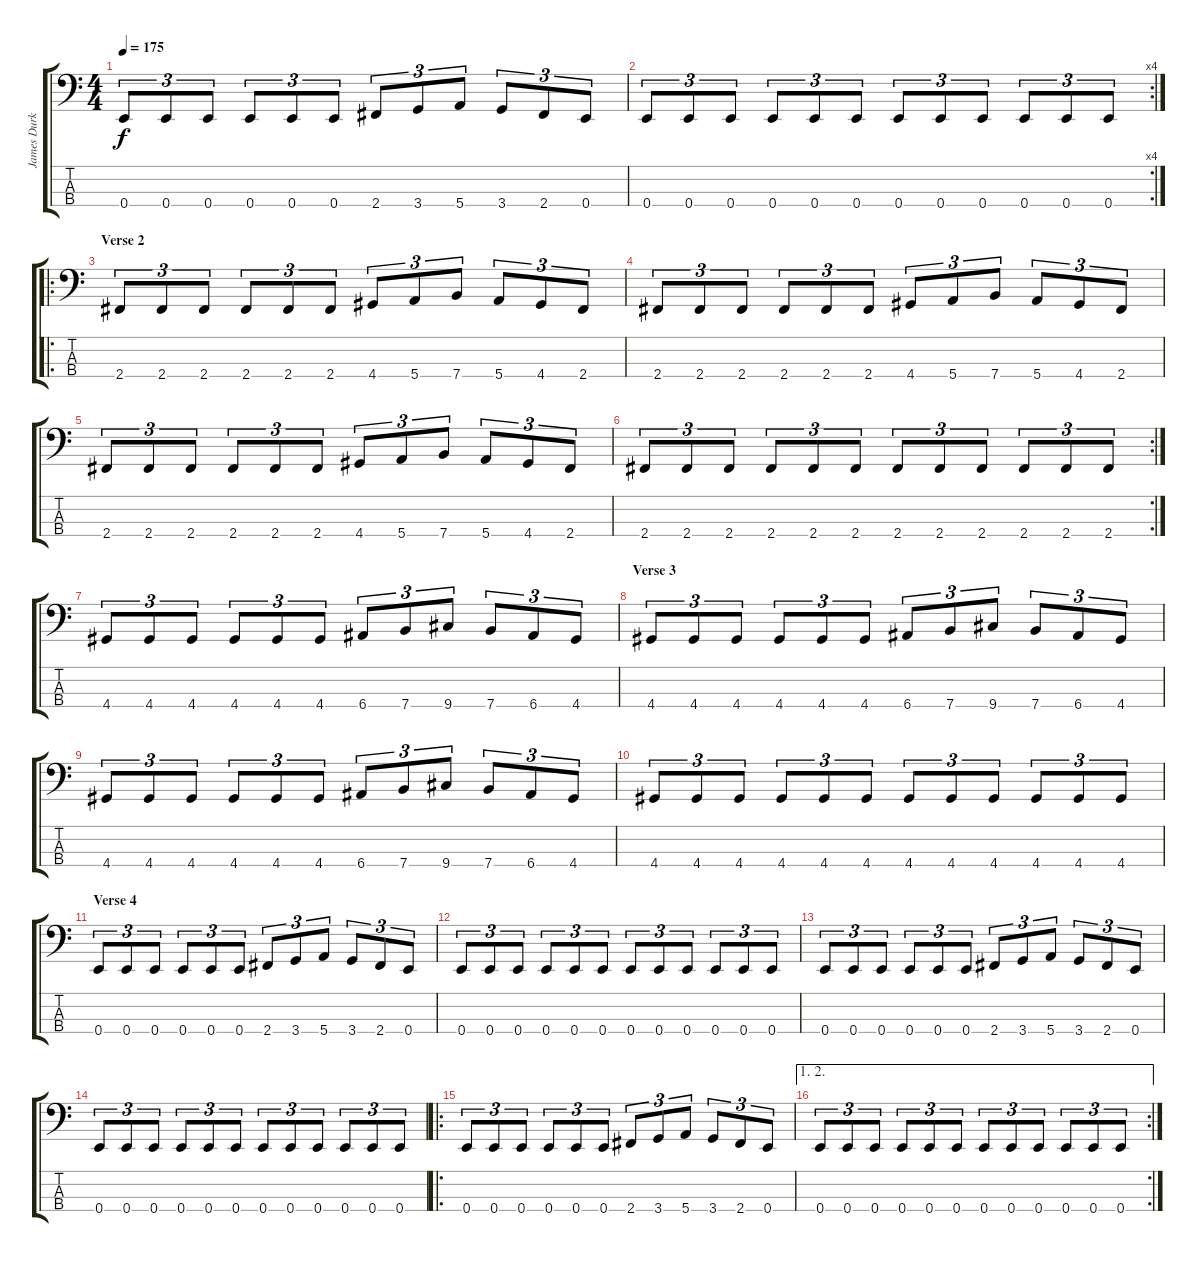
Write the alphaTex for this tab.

\track ("James Durkin (Bass)" "James Durk") {instrument electricbassfinger}
\staff {score tabs}
\tuning (G2 D2 A1 E1) {hide}
\ts (4 4)
\tempo 175
\clef f4
\ks c
0.4.8{tu (3 2) dy f} 0.4.8{tu (3 2)} 0.4.8{tu (3 2)} 0.4.8{tu (3 2)} 0.4.8{tu (3 2)} 0.4.8{tu (3 2)} 2.4.8{tu (3 2)} 3.4.8{tu (3 2)} 5.4.8{tu (3 2)} 3.4.8{tu (3 2)} 2.4.8{tu (3 2)} 0.4.8{tu (3 2)} |
\rc 4
0.4.8{tu (3 2)} 0.4.8{tu (3 2)} 0.4.8{tu (3 2)} 0.4.8{tu (3 2)} 0.4.8{tu (3 2)} 0.4.8{tu (3 2)} 0.4.8{tu (3 2)} 0.4.8{tu (3 2)} 0.4.8{tu (3 2)} 0.4.8{tu (3 2)} 0.4.8{tu (3 2)} 0.4.8{tu (3 2)} |
\ro
\section ("" "Verse 2")
2.4.8{tu (3 2)} 2.4.8{tu (3 2)} 2.4.8{tu (3 2)} 2.4.8{tu (3 2)} 2.4.8{tu (3 2)} 2.4.8{tu (3 2)} 4.4.8{tu (3 2)} 5.4.8{tu (3 2)} 7.4.8{tu (3 2)} 5.4.8{tu (3 2)} 4.4.8{tu (3 2)} 2.4.8{tu (3 2)} |
2.4.8{tu (3 2)} 2.4.8{tu (3 2)} 2.4.8{tu (3 2)} 2.4.8{tu (3 2)} 2.4.8{tu (3 2)} 2.4.8{tu (3 2)} 4.4.8{tu (3 2)} 5.4.8{tu (3 2)} 7.4.8{tu (3 2)} 5.4.8{tu (3 2)} 4.4.8{tu (3 2)} 2.4.8{tu (3 2)} |
2.4.8{tu (3 2)} 2.4.8{tu (3 2)} 2.4.8{tu (3 2)} 2.4.8{tu (3 2)} 2.4.8{tu (3 2)} 2.4.8{tu (3 2)} 4.4.8{tu (3 2)} 5.4.8{tu (3 2)} 7.4.8{tu (3 2)} 5.4.8{tu (3 2)} 4.4.8{tu (3 2)} 2.4.8{tu (3 2)} |
\rc 2
2.4.8{tu (3 2)} 2.4.8{tu (3 2)} 2.4.8{tu (3 2)} 2.4.8{tu (3 2)} 2.4.8{tu (3 2)} 2.4.8{tu (3 2)} 2.4.8{tu (3 2)} 2.4.8{tu (3 2)} 2.4.8{tu (3 2)} 2.4.8{tu (3 2)} 2.4.8{tu (3 2)} 2.4.8{tu (3 2)} |
4.4.8{tu (3 2)} 4.4.8{tu (3 2)} 4.4.8{tu (3 2)} 4.4.8{tu (3 2)} 4.4.8{tu (3 2)} 4.4.8{tu (3 2)} 6.4.8{tu (3 2)} 7.4.8{tu (3 2)} 9.4.8{tu (3 2)} 7.4.8{tu (3 2)} 6.4.8{tu (3 2)} 4.4.8{tu (3 2)} |
\section ("" "Verse 3")
4.4.8{tu (3 2)} 4.4.8{tu (3 2)} 4.4.8{tu (3 2)} 4.4.8{tu (3 2)} 4.4.8{tu (3 2)} 4.4.8{tu (3 2)} 6.4.8{tu (3 2)} 7.4.8{tu (3 2)} 9.4.8{tu (3 2)} 7.4.8{tu (3 2)} 6.4.8{tu (3 2)} 4.4.8{tu (3 2)} |
4.4.8{tu (3 2)} 4.4.8{tu (3 2)} 4.4.8{tu (3 2)} 4.4.8{tu (3 2)} 4.4.8{tu (3 2)} 4.4.8{tu (3 2)} 6.4.8{tu (3 2)} 7.4.8{tu (3 2)} 9.4.8{tu (3 2)} 7.4.8{tu (3 2)} 6.4.8{tu (3 2)} 4.4.8{tu (3 2)} |
4.4.8{tu (3 2)} 4.4.8{tu (3 2)} 4.4.8{tu (3 2)} 4.4.8{tu (3 2)} 4.4.8{tu (3 2)} 4.4.8{tu (3 2)} 4.4.8{tu (3 2)} 4.4.8{tu (3 2)} 4.4.8{tu (3 2)} 4.4.8{tu (3 2)} 4.4.8{tu (3 2)} 4.4.8{tu (3 2)} |
\section ("" "Verse 4")
0.4.8{tu (3 2)} 0.4.8{tu (3 2)} 0.4.8{tu (3 2)} 0.4.8{tu (3 2)} 0.4.8{tu (3 2)} 0.4.8{tu (3 2)} 2.4.8{tu (3 2)} 3.4.8{tu (3 2)} 5.4.8{tu (3 2)} 3.4.8{tu (3 2)} 2.4.8{tu (3 2)} 0.4.8{tu (3 2)} |
0.4.8{tu (3 2)} 0.4.8{tu (3 2)} 0.4.8{tu (3 2)} 0.4.8{tu (3 2)} 0.4.8{tu (3 2)} 0.4.8{tu (3 2)} 0.4.8{tu (3 2)} 0.4.8{tu (3 2)} 0.4.8{tu (3 2)} 0.4.8{tu (3 2)} 0.4.8{tu (3 2)} 0.4.8{tu (3 2)} |
0.4.8{tu (3 2)} 0.4.8{tu (3 2)} 0.4.8{tu (3 2)} 0.4.8{tu (3 2)} 0.4.8{tu (3 2)} 0.4.8{tu (3 2)} 2.4.8{tu (3 2)} 3.4.8{tu (3 2)} 5.4.8{tu (3 2)} 3.4.8{tu (3 2)} 2.4.8{tu (3 2)} 0.4.8{tu (3 2)} |
0.4.8{tu (3 2)} 0.4.8{tu (3 2)} 0.4.8{tu (3 2)} 0.4.8{tu (3 2)} 0.4.8{tu (3 2)} 0.4.8{tu (3 2)} 0.4.8{tu (3 2)} 0.4.8{tu (3 2)} 0.4.8{tu (3 2)} 0.4.8{tu (3 2)} 0.4.8{tu (3 2)} 0.4.8{tu (3 2)} |
\ro
0.4.8{tu (3 2)} 0.4.8{tu (3 2)} 0.4.8{tu (3 2)} 0.4.8{tu (3 2)} 0.4.8{tu (3 2)} 0.4.8{tu (3 2)} 2.4.8{tu (3 2)} 3.4.8{tu (3 2)} 5.4.8{tu (3 2)} 3.4.8{tu (3 2)} 2.4.8{tu (3 2)} 0.4.8{tu (3 2)} |
\ae (1 2)
\rc 2
0.4.8{tu (3 2)} 0.4.8{tu (3 2)} 0.4.8{tu (3 2)} 0.4.8{tu (3 2)} 0.4.8{tu (3 2)} 0.4.8{tu (3 2)} 0.4.8{tu (3 2)} 0.4.8{tu (3 2)} 0.4.8{tu (3 2)} 0.4.8{tu (3 2)} 0.4.8{tu (3 2)} 0.4.8{tu (3 2)}
